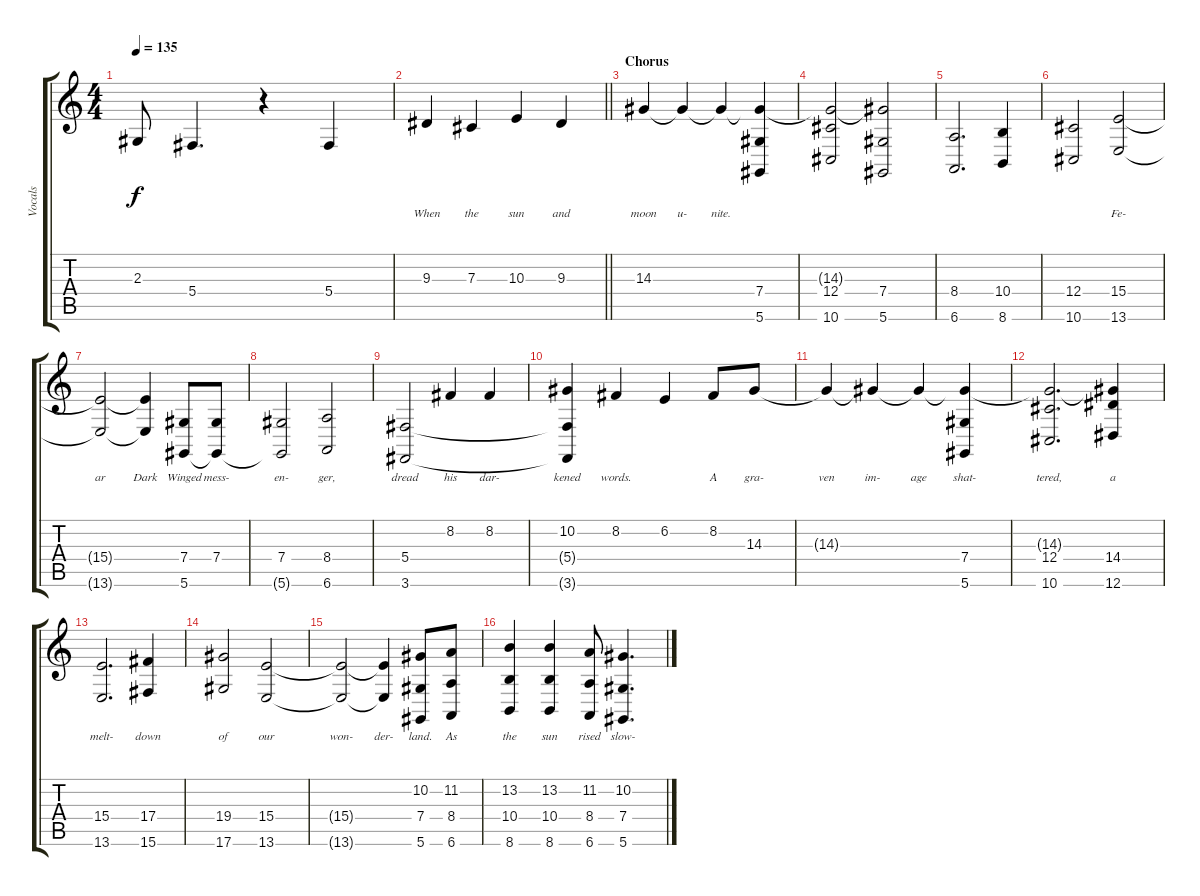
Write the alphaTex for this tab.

\track ("Vocals" "Vocals") {instrument lead6voice}
\staff {score tabs}
\tuning (Eb4 Bb3 Gb3 Db3 Ab2 Eb2) {hide}
\ts (4 4)
\tempo 135
\clef g2
\ks c
2.3.8{lyrics (0 "") lyrics (1 "") lyrics (2 "") lyrics (3 "") lyrics (4 "") dy f} 5.4.4{d lyrics (0 "") lyrics (1 "") lyrics (2 "") lyrics (3 "") lyrics (4 "")} r.4 5.4.4{lyrics (0 "") lyrics (1 "") lyrics (2 "") lyrics (3 "") lyrics (4 "")} |
\barLineRight lightlight
9.3.4{lyrics (0 "When") lyrics (1 "") lyrics (2 "") lyrics (3 "") lyrics (4 "")} 7.3.4{lyrics (0 "the") lyrics (1 "") lyrics (2 "") lyrics (3 "") lyrics (4 "")} 10.3.4{lyrics (0 "sun") lyrics (1 "") lyrics (2 "") lyrics (3 "") lyrics (4 "")} 9.3.4{lyrics (0 "and") lyrics (1 "") lyrics (2 "") lyrics (3 "") lyrics (4 "")} |
\section ("" "Chorus")
14.3.4{lyrics (0 "moon") lyrics (1 "") lyrics (2 "") lyrics (3 "") lyrics (4 "")} 14.3{t}.4{lyrics (0 "u-") lyrics (1 "") lyrics (2 "") lyrics (3 "") lyrics (4 "")} 14.3{t}.4{lyrics (0 "nite.") lyrics (1 "") lyrics (2 "") lyrics (3 "") lyrics (4 "")} (14.3{t} 7.4 5.6).4{lyrics (0 "") lyrics (1 "") lyrics (2 "") lyrics (3 "") lyrics (4 "")} |
(14.3{t} 12.4 10.6).2{lyrics (0 "") lyrics (1 "") lyrics (2 "") lyrics (3 "") lyrics (4 "")} (14.3{t} 7.4 5.6).2{lyrics (0 "") lyrics (1 "") lyrics (2 "") lyrics (3 "") lyrics (4 "")} |
(8.4 6.6).2{d lyrics (0 "") lyrics (1 "") lyrics (2 "") lyrics (3 "") lyrics (4 "")} (10.4 8.6).4{lyrics (0 "") lyrics (1 "") lyrics (2 "") lyrics (3 "") lyrics (4 "")} |
(12.4 10.6).2{lyrics (0 "") lyrics (1 "") lyrics (2 "") lyrics (3 "") lyrics (4 "")} (15.4 13.6).2{lyrics (0 "Fe-") lyrics (1 "") lyrics (2 "") lyrics (3 "") lyrics (4 "")} |
(15.4{t} 13.6{t}).2{lyrics (0 "ar") lyrics (1 "") lyrics (2 "") lyrics (3 "") lyrics (4 "")} (15.4{t} 13.6{t}).4{lyrics (0 "Dark") lyrics (1 "") lyrics (2 "") lyrics (3 "") lyrics (4 "")} (7.4 5.6).8{lyrics (0 "Winged") lyrics (1 "") lyrics (2 "") lyrics (3 "") lyrics (4 "")} (7.4 5.6{t}).8{lyrics (0 "mess-") lyrics (1 "") lyrics (2 "") lyrics (3 "") lyrics (4 "")} |
(7.4 5.6{t}).2{lyrics (0 "en-") lyrics (1 "") lyrics (2 "") lyrics (3 "") lyrics (4 "")} (8.4 6.6).2{lyrics (0 "ger,") lyrics (1 "") lyrics (2 "") lyrics (3 "") lyrics (4 "")} |
(5.4 3.6).2{lyrics (0 "dread") lyrics (1 "") lyrics (2 "") lyrics (3 "") lyrics (4 "")} 8.2.4{lyrics (0 "his") lyrics (1 "") lyrics (2 "") lyrics (3 "") lyrics (4 "")} 8.2.4{lyrics (0 "dar-") lyrics (1 "") lyrics (2 "") lyrics (3 "") lyrics (4 "")} |
(10.2 5.4{t} 3.6{t}).4{lyrics (0 "kened") lyrics (1 "") lyrics (2 "") lyrics (3 "") lyrics (4 "")} 8.2.4{lyrics (0 "words.") lyrics (1 "") lyrics (2 "") lyrics (3 "") lyrics (4 "")} 6.2.4{lyrics (0 "") lyrics (1 "") lyrics (2 "") lyrics (3 "") lyrics (4 "")} 8.2.8{lyrics (0 "A") lyrics (1 "") lyrics (2 "") lyrics (3 "") lyrics (4 "")} 14.3.8{lyrics (0 "gra-") lyrics (1 "") lyrics (2 "") lyrics (3 "") lyrics (4 "")} |
14.3{t}.4{lyrics (0 "ven") lyrics (1 "") lyrics (2 "") lyrics (3 "") lyrics (4 "")} 14.3{t}.4{lyrics (0 "im-") lyrics (1 "") lyrics (2 "") lyrics (3 "") lyrics (4 "")} 14.3{t}.4{lyrics (0 "age") lyrics (1 "") lyrics (2 "") lyrics (3 "") lyrics (4 "")} (14.3{t} 7.4 5.6).4{lyrics (0 "shat-") lyrics (1 "") lyrics (2 "") lyrics (3 "") lyrics (4 "")} |
(14.3{t} 12.4 10.6).2{d lyrics (0 "tered,") lyrics (1 "") lyrics (2 "") lyrics (3 "") lyrics (4 "")} (14.3{t} 14.4 12.6).4{lyrics (0 "a") lyrics (1 "") lyrics (2 "") lyrics (3 "") lyrics (4 "")} |
(15.4 13.6).2{d lyrics (0 "melt-") lyrics (1 "") lyrics (2 "") lyrics (3 "") lyrics (4 "")} (17.4 15.6).4{lyrics (0 "down") lyrics (1 "") lyrics (2 "") lyrics (3 "") lyrics (4 "")} |
(19.4 17.6).2{lyrics (0 "of") lyrics (1 "") lyrics (2 "") lyrics (3 "") lyrics (4 "")} (15.4 13.6).2{lyrics (0 "our") lyrics (1 "") lyrics (2 "") lyrics (3 "") lyrics (4 "")} |
(15.4{t} 13.6{t}).2{lyrics (0 "won-") lyrics (1 "") lyrics (2 "") lyrics (3 "") lyrics (4 "")} (15.4{t} 13.6{t}).4{lyrics (0 "der-") lyrics (1 "") lyrics (2 "") lyrics (3 "") lyrics (4 "")} (10.2 7.4 5.6).8{lyrics (0 "land.") lyrics (1 "") lyrics (2 "") lyrics (3 "") lyrics (4 "")} (11.2 8.4 6.6).8{lyrics (0 "As") lyrics (1 "") lyrics (2 "") lyrics (3 "") lyrics (4 "")} |
(13.2 10.4 8.6).4{lyrics (0 "the") lyrics (1 "") lyrics (2 "") lyrics (3 "") lyrics (4 "")} (13.2 10.4 8.6).4{lyrics (0 "sun") lyrics (1 "") lyrics (2 "") lyrics (3 "") lyrics (4 "")} (11.2 8.4 6.6).8{lyrics (0 "rised") lyrics (1 "") lyrics (2 "") lyrics (3 "") lyrics (4 "")} (10.2 7.4 5.6).4{d lyrics (0 "slow-") lyrics (1 "") lyrics (2 "") lyrics (3 "") lyrics (4 "")}
